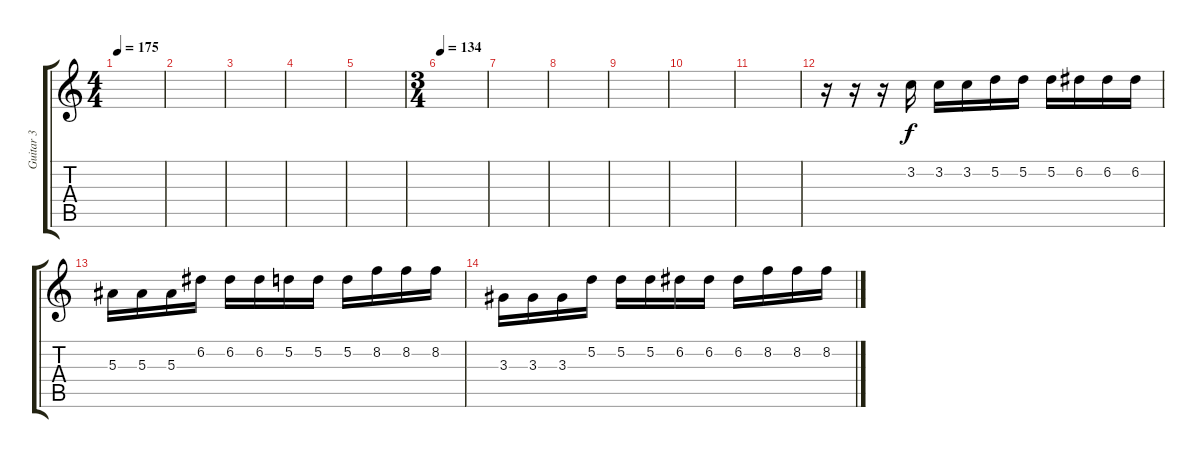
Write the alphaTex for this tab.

\track ("Guitar 3" "Guitar 3") {instrument overdrivenguitar}
\staff {score tabs}
\tuning (D4 A3 F3 C3 G2 C2) {hide}
\ts (4 4)
\tempo 175
\clef g2
\ks c
|
|
|
|
|
\ts (3 4)
\tempo 134
|
|
|
|
|
|
r.16 r.16 r.16 3.2.16 3.2.16 3.2.16 5.2.16 5.2.16 5.2.16 6.2.16 6.2.16 6.2.16 |
5.3.16 5.3.16 5.3.16 6.2.16 6.2.16 6.2.16 5.2.16 5.2.16 5.2.16 8.2.16 8.2.16 8.2.16 |
3.3.16 3.3.16 3.3.16 5.2.16 5.2.16 5.2.16 6.2.16 6.2.16 6.2.16 8.2.16 8.2.16 8.2.16
